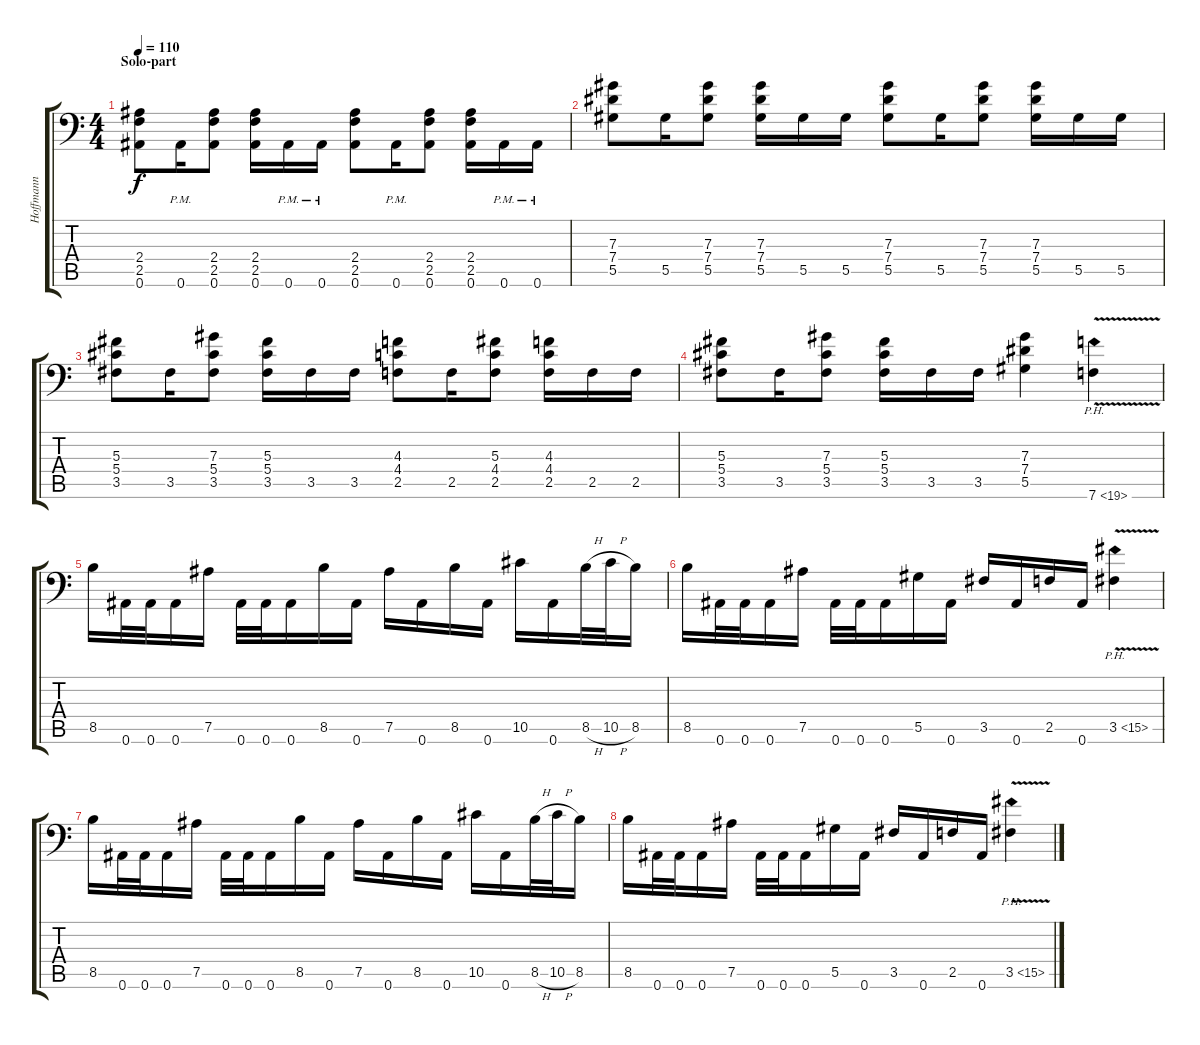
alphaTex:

\track ("Hoffmann" "Hoffmann") {instrument distortionguitar}
\staff {score tabs}
\tuning (Bb3 F3 Db3 Ab2 Eb2 Bb1) {hide}
\ts (4 4)
\section ("" "Solo-part")
\tempo 110
\clef f4
\ks c
(2.4 2.5 0.6).8{dy f} 0.6{pm}.16 (2.4 2.5 0.6).8 (2.4 2.5 0.6).16 0.6{pm}.16 0.6{pm}.16 (2.4 2.5 0.6).8 0.6{pm}.16 (2.4 2.5 0.6).8 (2.4 2.5 0.6).16 0.6{pm}.16 0.6{pm}.16 |
(7.3 7.4 5.5).8 5.5.16 (7.3 7.4 5.5).8 (7.3 7.4 5.5).16 5.5.16 5.5.16 (7.3 7.4 5.5).8 5.5.16 (7.3 7.4 5.5).8 (7.3 7.4 5.5).16 5.5.16 5.5.16 |
(5.3 5.4 3.5).8 3.5.16 (7.3 5.4 3.5).8 (5.3 5.4 3.5).16 3.5.16 3.5.16 (4.3 4.4 2.5).8 2.5.16 (5.3 4.4 2.5).8 (4.3 4.4 2.5).16 2.5.16 2.5.16 |
(5.3 5.4 3.5).8 3.5.16 (7.3 5.4 3.5).8 (5.3 5.4 3.5).16 3.5.16 3.5.16 (7.3 7.4 5.5).4 7.6{ph 12 v}.4 |
8.5.16 0.6.32 0.6.32 0.6.16 7.5.16 0.6.32 0.6.32 0.6.16 8.5.16 0.6.16 7.5.16 0.6.16 8.5.16 0.6.16 10.5.16 0.6.16 8.5{h}.32 10.5{h}.32 8.5.16 |
8.5.16 0.6.32 0.6.32 0.6.16 7.5.16 0.6.32 0.6.32 0.6.16 5.5.16 0.6.16 3.5.16 0.6.16 2.5.16 0.6.16 3.5{ph 12 v}.4 |
8.5.16 0.6.32 0.6.32 0.6.16 7.5.16 0.6.32 0.6.32 0.6.16 8.5.16 0.6.16 7.5.16 0.6.16 8.5.16 0.6.16 10.5.16 0.6.16 8.5{h}.32 10.5{h}.32 8.5.16 |
8.5.16 0.6.32 0.6.32 0.6.16 7.5.16 0.6.32 0.6.32 0.6.16 5.5.16 0.6.16 3.5.16 0.6.16 2.5.16 0.6.16 3.5{ph 12 v}.4
